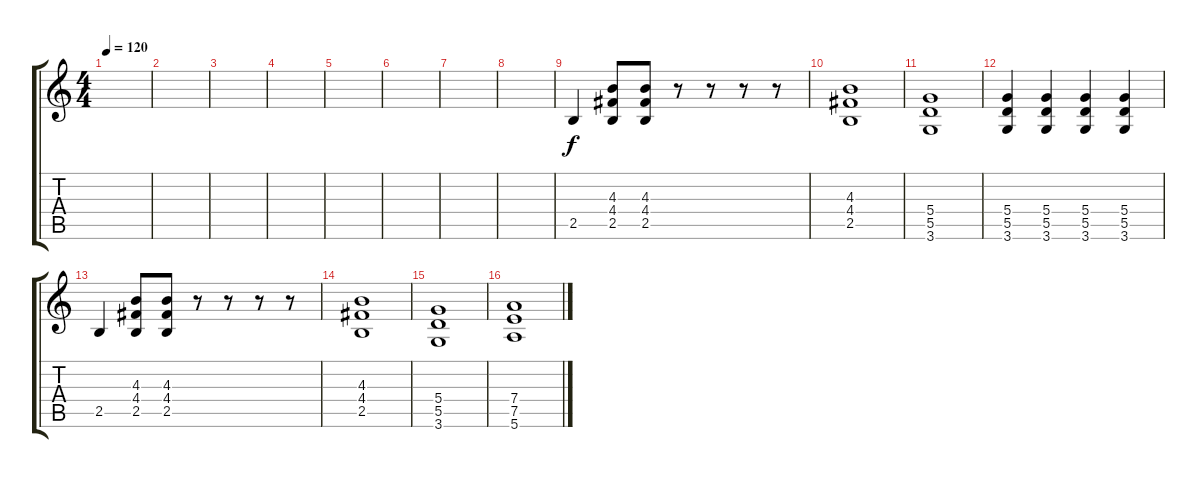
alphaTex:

\track "" {instrument overdrivenguitar}
\staff {score tabs}
\tuning (E4 B3 G3 D3 A2 E2) {hide}
\ts (4 4)
\tempo 120
\clef g2
\ks c
|
|
|
|
|
|
|
|
2.5.4 (4.3 4.4 2.5).8 (4.3 4.4 2.5).8 r.8 r.8 r.8 r.8 |
(4.3 4.4 2.5).1 |
(5.4 5.5 3.6).1 |
(5.4 5.5 3.6).4 (5.4 5.5 3.6).4 (5.4 5.5 3.6).4 (5.4 5.5 3.6).4 |
2.5.4 (4.3 4.4 2.5).8 (4.3 4.4 2.5).8 r.8 r.8 r.8 r.8 |
(4.3 4.4 2.5).1 |
(5.4 5.5 3.6).1 |
(7.4 7.5 5.6).1
